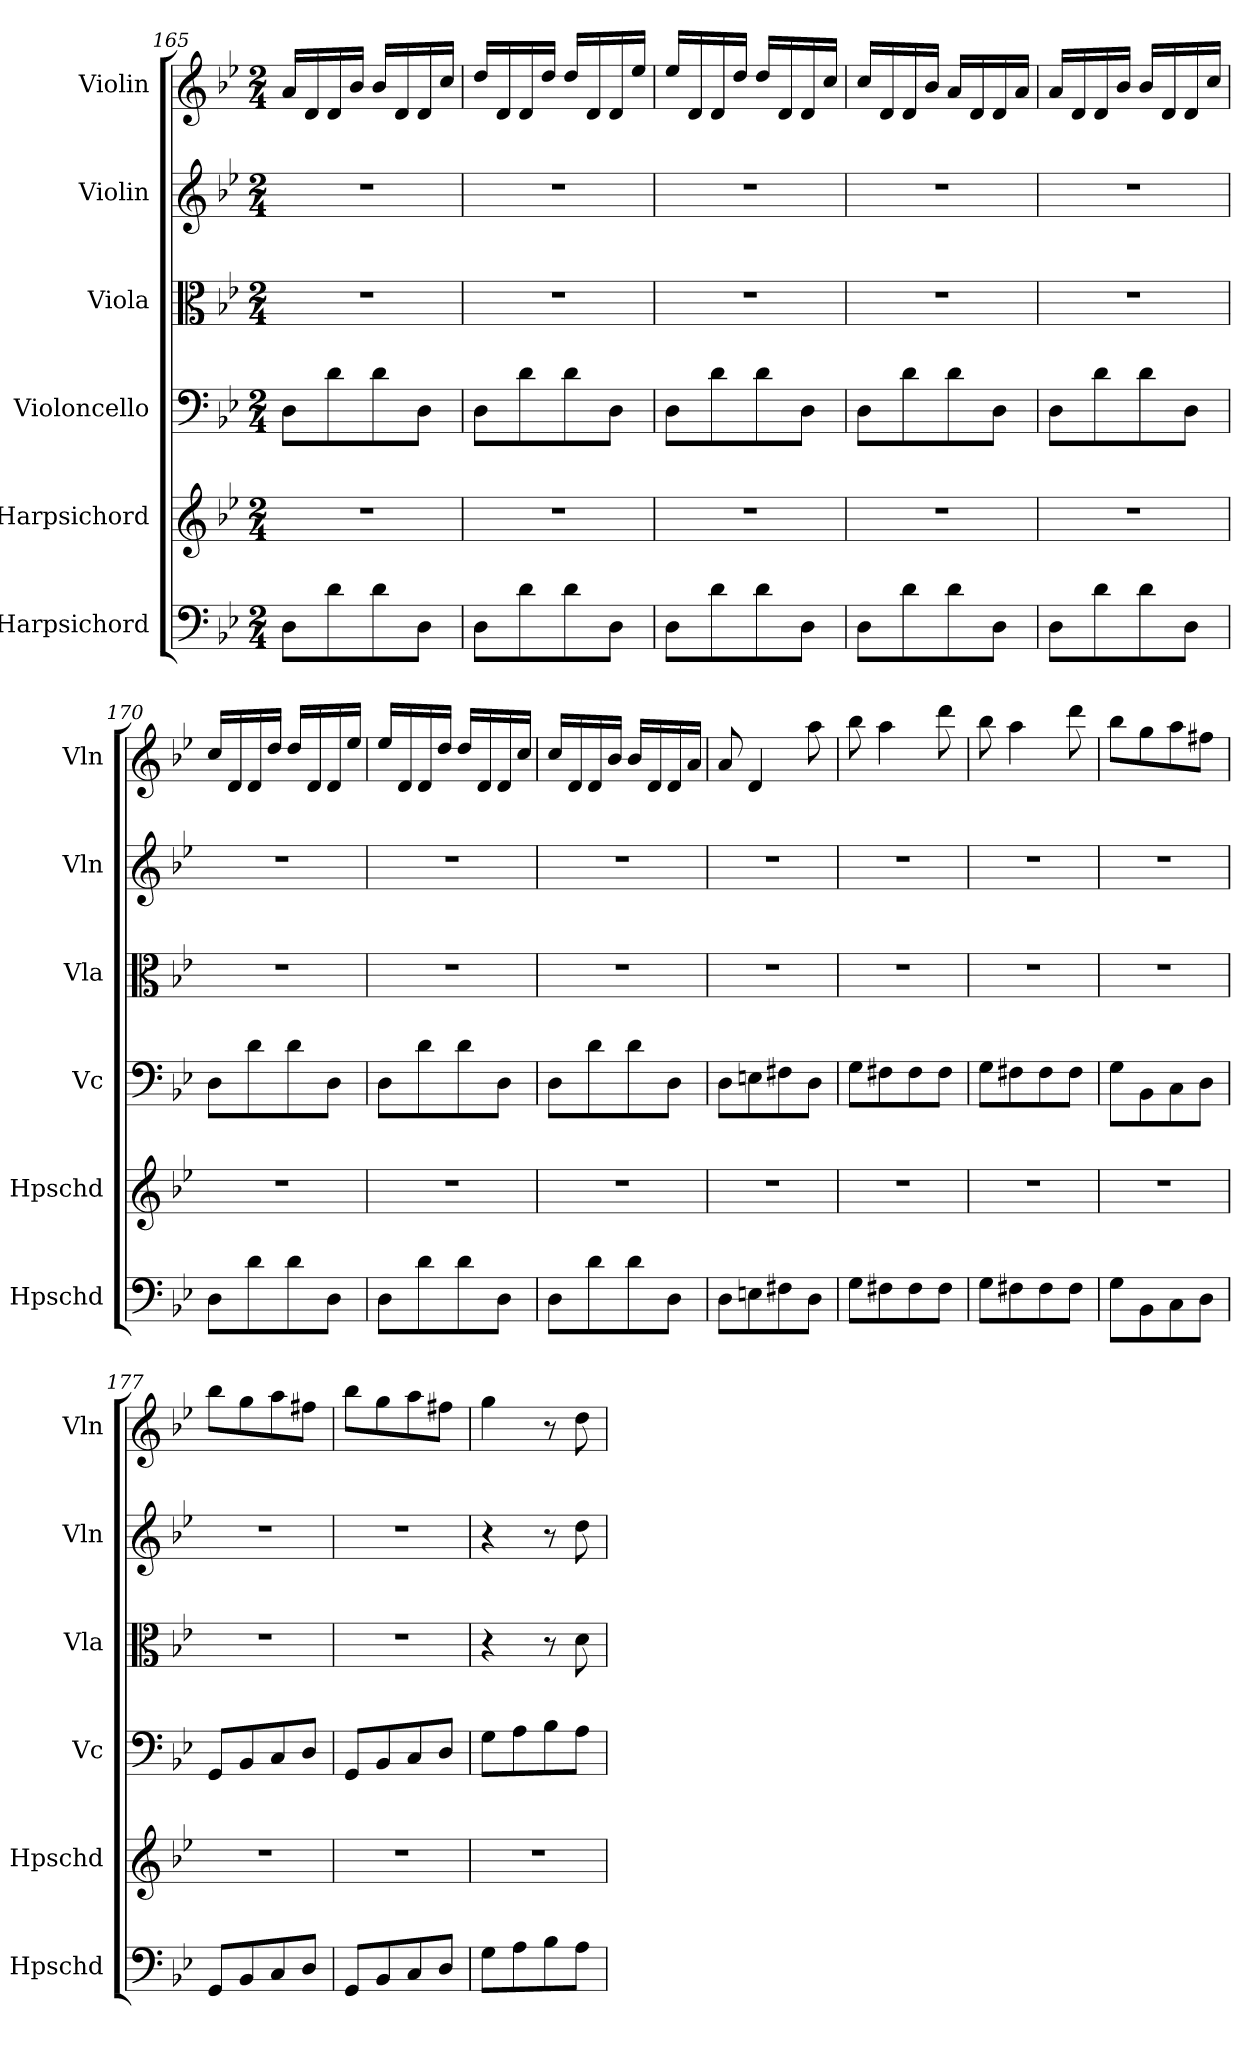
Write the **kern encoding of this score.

**kern	**kern	**kern	**kern	**kern	**kern
*part6	*part5	*part4	*part3	*part2	*part1
*staff6	*staff5	*staff4	*staff3	*staff2	*staff1
*I"Harpsichord	*I"Harpsichord	*I"Violoncello	*I"Viola	*I"Violin	*I"Violin
*I'Hpschd	*I'Hpschd	*I'Vc	*I'Vla	*I'Vln	*I'Vln
*clefF4	*clefG2	*clefF4	*clefC3	*clefG2	*clefG2
*k[b-e-]	*k[b-e-]	*k[b-e-]	*k[b-e-]	*k[b-e-]	*k[b-e-]
*M2/4	*M2/4	*M2/4	*M2/4	*M2/4	*M2/4
=165	=165	=165	=165	=165	=165
8D\L	2r	8D\L	2r	2r	16a/LL
.	.	.	.	.	16d/
8d\	.	8d\	.	.	16d/
.	.	.	.	.	16b-/JJ
8d\	.	8d\	.	.	16b-/LL
.	.	.	.	.	16d/
8D\J	.	8D\J	.	.	16d/
.	.	.	.	.	16cc/JJ
=166	=166	=166	=166	=166	=166
8D\L	2r	8D\L	2r	2r	16dd/LL
.	.	.	.	.	16d/
8d\	.	8d\	.	.	16d/
.	.	.	.	.	16dd/JJ
8d\	.	8d\	.	.	16dd/LL
.	.	.	.	.	16d/
8D\J	.	8D\J	.	.	16d/
.	.	.	.	.	16ee-/JJ
=167	=167	=167	=167	=167	=167
8D\L	2r	8D\L	2r	2r	16ee-/LL
.	.	.	.	.	16d/
8d\	.	8d\	.	.	16d/
.	.	.	.	.	16dd/JJ
8d\	.	8d\	.	.	16dd/LL
.	.	.	.	.	16d/
8D\J	.	8D\J	.	.	16d/
.	.	.	.	.	16cc/JJ
=168	=168	=168	=168	=168	=168
8D\L	2r	8D\L	2r	2r	16cc/LL
.	.	.	.	.	16d/
8d\	.	8d\	.	.	16d/
.	.	.	.	.	16b-/JJ
8d\	.	8d\	.	.	16a/LL
.	.	.	.	.	16d/
8D\J	.	8D\J	.	.	16d/
.	.	.	.	.	16a/JJ
=169	=169	=169	=169	=169	=169
8D\L	2r	8D\L	2r	2r	16a/LL
.	.	.	.	.	16d/
8d\	.	8d\	.	.	16d/
.	.	.	.	.	16b-/JJ
8d\	.	8d\	.	.	16b-/LL
.	.	.	.	.	16d/
8D\J	.	8D\J	.	.	16d/
.	.	.	.	.	16cc/JJ
=170	=170	=170	=170	=170	=170
8D\L	2r	8D\L	2r	2r	16cc/LL
.	.	.	.	.	16d/
8d\	.	8d\	.	.	16d/
.	.	.	.	.	16dd/JJ
8d\	.	8d\	.	.	16dd/LL
.	.	.	.	.	16d/
8D\J	.	8D\J	.	.	16d/
.	.	.	.	.	16ee-/JJ
=171	=171	=171	=171	=171	=171
8D\L	2r	8D\L	2r	2r	16ee-/LL
.	.	.	.	.	16d/
8d\	.	8d\	.	.	16d/
.	.	.	.	.	16dd/JJ
8d\	.	8d\	.	.	16dd/LL
.	.	.	.	.	16d/
8D\J	.	8D\J	.	.	16d/
.	.	.	.	.	16cc/JJ
=172	=172	=172	=172	=172	=172
8D\L	2r	8D\L	2r	2r	16cc/LL
.	.	.	.	.	16d/
8d\	.	8d\	.	.	16d/
.	.	.	.	.	16b-/JJ
8d\	.	8d\	.	.	16b-/LL
.	.	.	.	.	16d/
8D\J	.	8D\J	.	.	16d/
.	.	.	.	.	16a/JJ
=173	=173	=173	=173	=173	=173
8D\L	2r	8D\L	2r	2r	8a/
8En\	.	8En\	.	.	4d/
8F#X\	.	8F#X\	.	.	.
8D\J	.	8D\J	.	.	8aa\
=174	=174	=174	=174	=174	=174
8G\L	2r	8G\L	2r	2r	8bb-\
8F#X\	.	8F#X\	.	.	4aa\
8F#\	.	8F#\	.	.	.
8F#\J	.	8F#\J	.	.	8ddd\
=175	=175	=175	=175	=175	=175
8G\L	2r	8G\L	2r	2r	8bb-\
8F#X\	.	8F#X\	.	.	4aa\
8F#\	.	8F#\	.	.	.
8F#\J	.	8F#\J	.	.	8ddd\
=176	=176	=176	=176	=176	=176
8G\L	2r	8G\L	2r	2r	8bb-\L
8BB-\	.	8BB-\	.	.	8gg\
8C\	.	8C\	.	.	8aa\
8D\J	.	8D\J	.	.	8ff#X\J
=177	=177	=177	=177	=177	=177
8GG/L	2r	8GG/L	2r	2r	8bb-\L
8BB-/	.	8BB-/	.	.	8gg\
8C/	.	8C/	.	.	8aa\
8D/J	.	8D/J	.	.	8ff#X\J
=178	=178	=178	=178	=178	=178
8GG/L	2r	8GG/L	2r	2r	8bb-\L
8BB-/	.	8BB-/	.	.	8gg\
8C/	.	8C/	.	.	8aa\
8D/J	.	8D/J	.	.	8ff#X\J
=179	=179	=179	=179	=179	=179
8G\L	2r	8G\L	4r	4r	4gg\
8A\	.	8A\	.	.	.
8B-\	.	8B-\	8r	8r	8r
8A\J	.	8A\J	8d\	8dd\	8dd\
=	=	=	=	=	=
*-	*-	*-	*-	*-	*-
